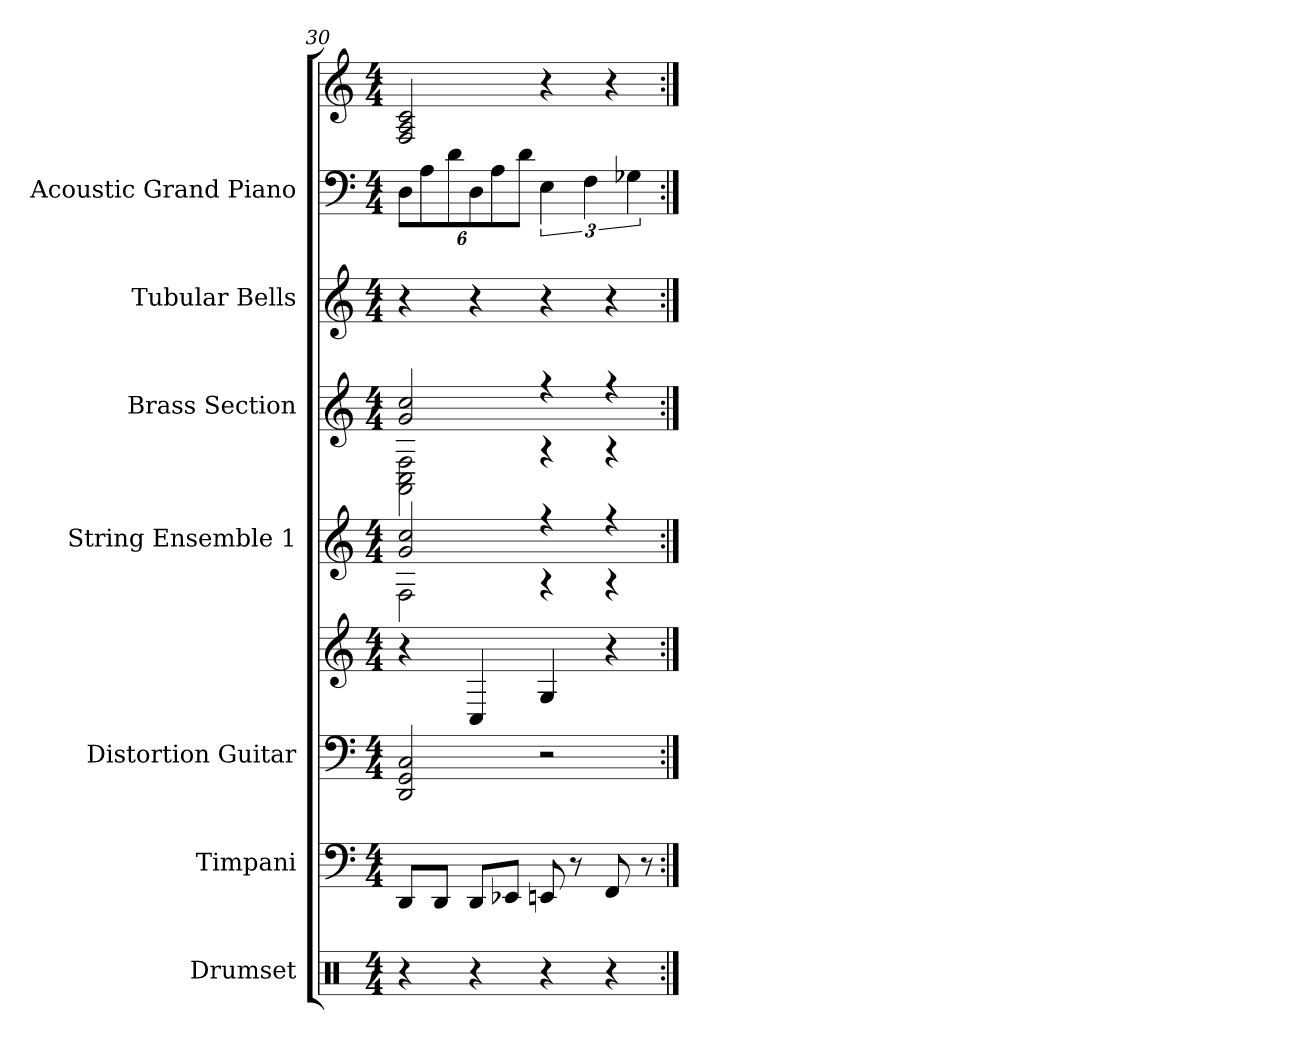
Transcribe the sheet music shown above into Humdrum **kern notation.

**kern	**kern	**kern	**kern	**kern	**kern	**kern	**kern	**kern
*part7	*part6	*part5	*part5	*part4	*part3	*part2	*part1	*part1
*staff9	*staff8	*staff7	*staff6	*staff5	*staff4	*staff3	*staff2	*staff1
*I"Drumset	*I"Timpani	*I"Distortion Guitar	*	*I"String Ensemble 1	*I"Brass Section	*I"Tubular Bells	*I"Acoustic Grand Piano	*
*I'Drs.	*I'Timp	*	*	*I'Str	*I'Brs	*I'Tbells	*I'Pno	*
*clefX	*clefF4	*clefF4	*clefG2	*clefG2	*clefG2	*clefG2	*clefF4	*clefG2
*k[]	*k[]	*k[]	*k[]	*k[]	*k[]	*k[]	*k[]	*k[]
*M4/4	*M4/4	*M4/4	*M4/4	*M4/4	*M4/4	*M4/4	*M4/4	*M4/4
=30	=30	=30	=30	=30	=30	=30	=30	=30
*	*	*	*	*^	*^	*	*	*
4r	8DDL	2C 2DD 2GG	4r	2cc 2g	2F	2cc 2g	2F 2AA 2C	4r	12DL	2F 2A 2c
.	.	.	.	.	.	.	.	.	12A	.
.	8DDJ	.	.	.	.	.	.	.	.	.
.	.	.	.	.	.	.	.	.	12d	.
4r	8DDL	.	4C	.	.	.	.	4r	12D	.
.	.	.	.	.	.	.	.	.	12A	.
.	8EE-XJ	.	.	.	.	.	.	.	.	.
.	.	.	.	.	.	.	.	.	12dJ	.
4r	8EEn	2r	4G	4r	4r	4r	4r	4r	6E	4r
.	8r	.	.	.	.	.	.	.	.	.
.	.	.	.	.	.	.	.	.	6F	.
4r	8FF	.	4r	4r	4r	4r	4r	4r	.	4r
.	.	.	.	.	.	.	.	.	6G-X	.
.	8r	.	.	.	.	.	.	.	.	.
*	*	*	*	*v	*v	*	*	*	*	*
*	*	*	*	*	*v	*v	*	*	*
=:|!	=:|!	=:|!	=:|!	=:|!	=:|!	=:|!	=:|!	=:|!
*-	*-	*-	*-	*-	*-	*-	*-	*-
